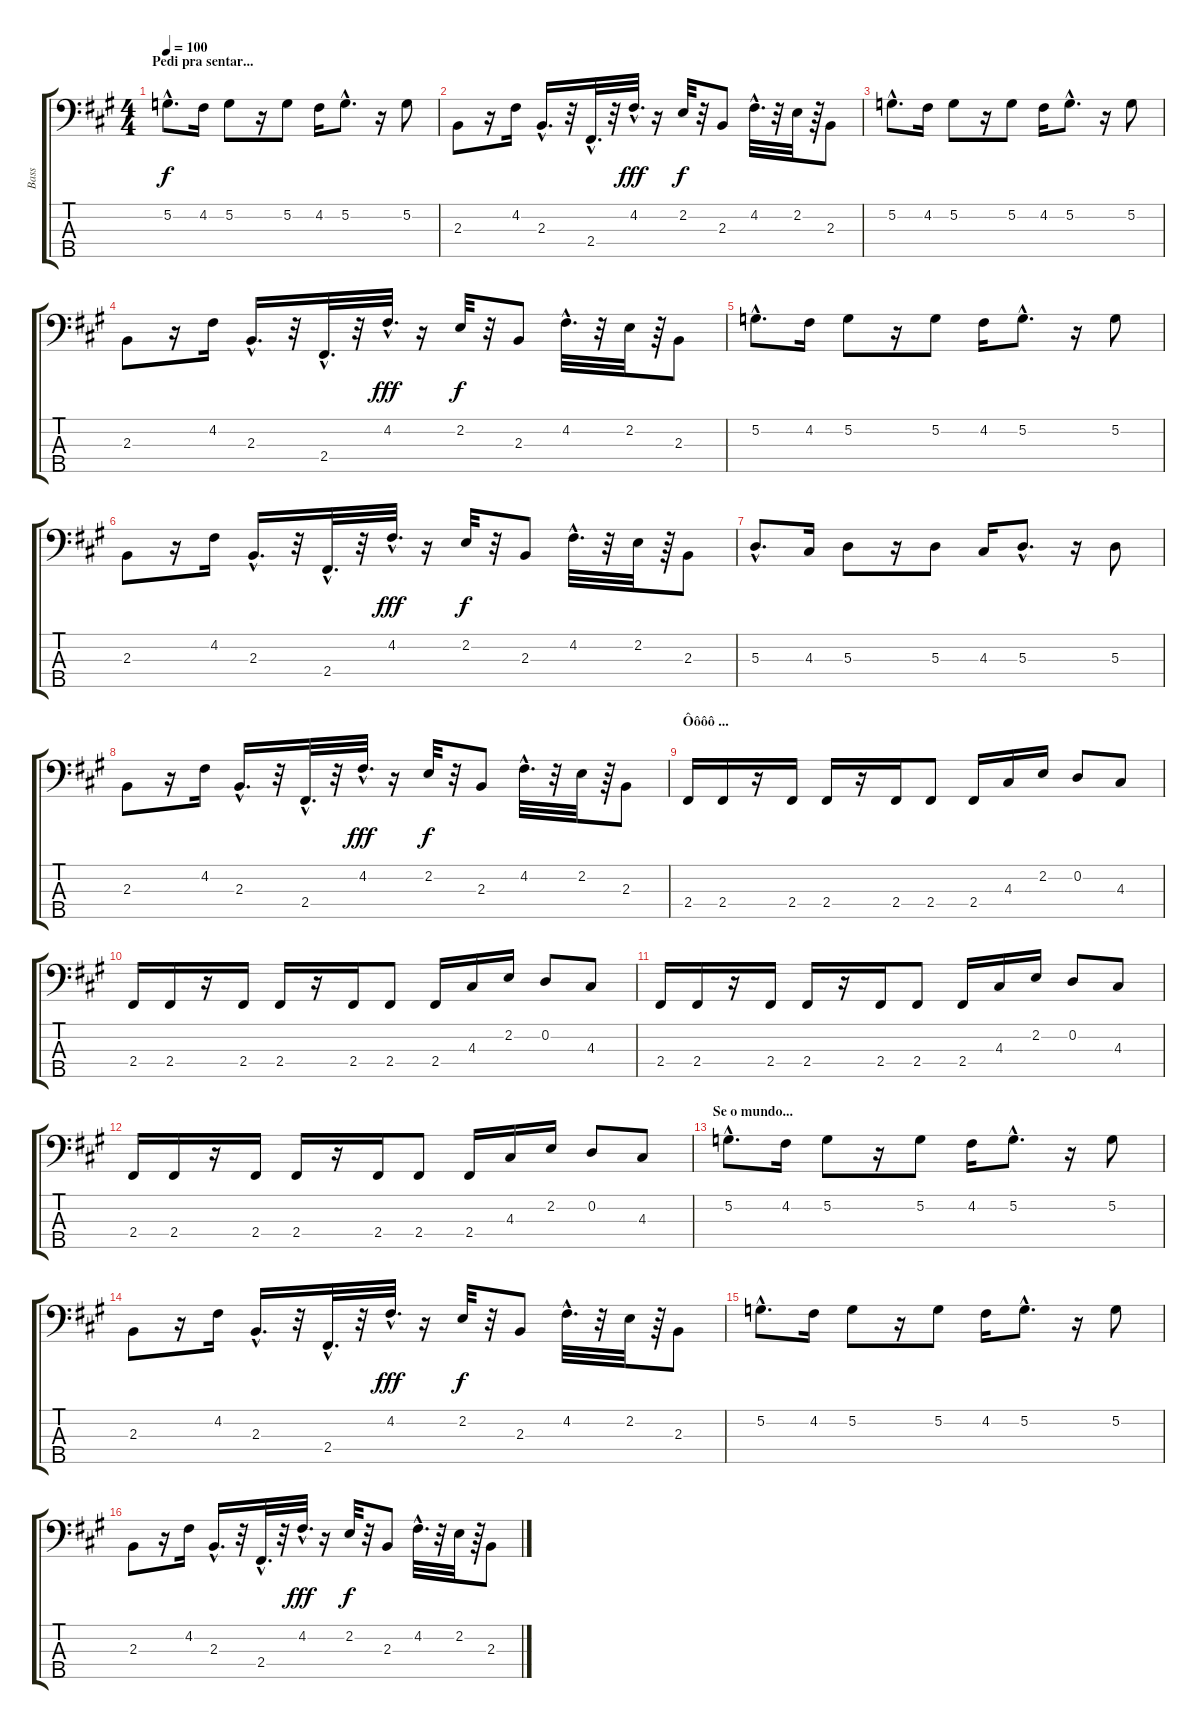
\track ("Bass" "Bass") {instrument electricbassfinger}
\staff {score tabs}
\tuning (G2 D2 A1 E1 B0) {hide}
\ts (4 4)
\section ("" "Pedi pra sentar...")
\tempo 100
\clef f4
\ks f#minor
5.2{hac}.8{d dy f} 4.2.16 5.2.8 r.16 5.2.8 4.2.16 5.2{hac}.8{d} r.16 5.2.8 |
2.3.8 r.16 4.2.16 2.3{hac}.16{d} r.32 2.4{hac}.32{d} r.32 4.2{hac}.32{d dy fff} r.16 2.2.32{dy f} r.32 2.3.8 4.2{hac}.32{d} r.32 2.2.32 r.64 2.3.8 |
5.2{hac}.8{d} 4.2.16 5.2.8 r.16 5.2.8 4.2.16 5.2{hac}.8{d} r.16 5.2.8 |
2.3.8 r.16 4.2.16 2.3{hac}.16{d} r.32 2.4{hac}.32{d} r.32 4.2{hac}.32{d dy fff} r.16 2.2.32{dy f} r.32 2.3.8 4.2{hac}.32{d} r.32 2.2.32 r.64 2.3.8 |
5.2{hac}.8{d} 4.2.16 5.2.8 r.16 5.2.8 4.2.16 5.2{hac}.8{d} r.16 5.2.8 |
2.3.8 r.16 4.2.16 2.3{hac}.16{d} r.32 2.4{hac}.32{d} r.32 4.2{hac}.32{d dy fff} r.16 2.2.32{dy f} r.32 2.3.8 4.2{hac}.32{d} r.32 2.2.32 r.64 2.3.8 |
5.3{hac}.8{d} 4.3.16 5.3.8 r.16 5.3.8 4.3.16 5.3{hac}.8{d} r.16 5.3.8 |
2.3.8 r.16 4.2.16 2.3{hac}.16{d} r.32 2.4{hac}.32{d} r.32 4.2{hac}.32{d dy fff} r.16 2.2.32{dy f} r.32 2.3.8 4.2{hac}.32{d} r.32 2.2.32 r.64 2.3.8 |
\section ("" "Ôôôô ...")
2.4.16 2.4.16 r.16 2.4.16 2.4.16 r.16 2.4.16 2.4.8 2.4.16 4.3.16 2.2.16 0.2.8 4.3.8 |
2.4.16 2.4.16 r.16 2.4.16 2.4.16 r.16 2.4.16 2.4.8 2.4.16 4.3.16 2.2.16 0.2.8 4.3.8 |
2.4.16 2.4.16 r.16 2.4.16 2.4.16 r.16 2.4.16 2.4.8 2.4.16 4.3.16 2.2.16 0.2.8 4.3.8 |
2.4.16 2.4.16 r.16 2.4.16 2.4.16 r.16 2.4.16 2.4.8 2.4.16 4.3.16 2.2.16 0.2.8 4.3.8 |
\section ("" "Se o mundo...")
5.2{hac}.8{d} 4.2.16 5.2.8 r.16 5.2.8 4.2.16 5.2{hac}.8{d} r.16 5.2.8 |
2.3.8 r.16 4.2.16 2.3{hac}.16{d} r.32 2.4{hac}.32{d} r.32 4.2{hac}.32{d dy fff} r.16 2.2.32{dy f} r.32 2.3.8 4.2{hac}.32{d} r.32 2.2.32 r.64 2.3.8 |
5.2{hac}.8{d} 4.2.16 5.2.8 r.16 5.2.8 4.2.16 5.2{hac}.8{d} r.16 5.2.8 |
2.3.8 r.16 4.2.16 2.3{hac}.16{d} r.32 2.4{hac}.32{d} r.32 4.2{hac}.32{d dy fff} r.16 2.2.32{dy f} r.32 2.3.8 4.2{hac}.32{d} r.32 2.2.32 r.64 2.3.8
